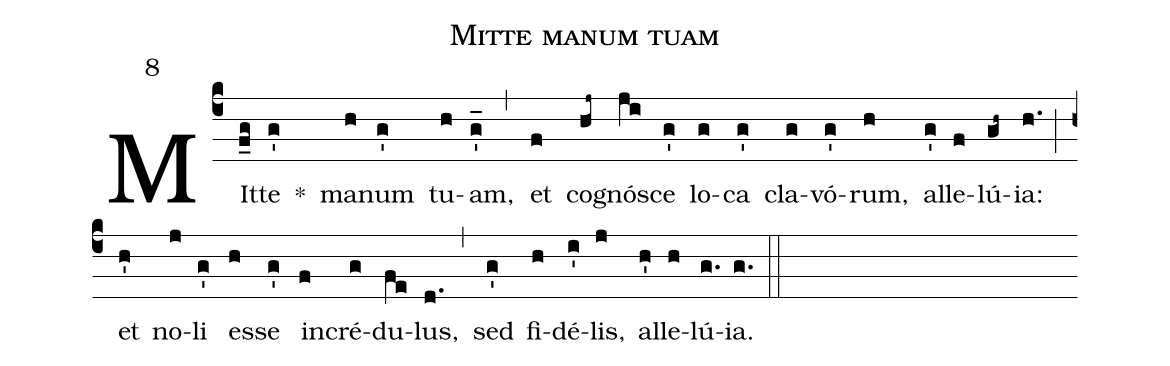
name:Mitte manum tuam;
mode:8;
annotation:8;
office-part:Antiphonae;
%%
(c4) MIt(f_g)te(g') *() ma(h)num(g') tu(h)am,(g'_) (,) et(f) co(hj~)gnó(ji)sce(g') lo(g)ca(g') cla(g)vó(g')rum,(h) al(g')le(f)lú(gh~)ia:(h.) (;) et(h') no(j)li(g') es(h)se(g') in(f)cré(g)du(fe)lus,(d.) (,) sed(g') fi(h)dé(i')lis,(j) al(h')le(h)lú(g.)ia.(g.) (::)
